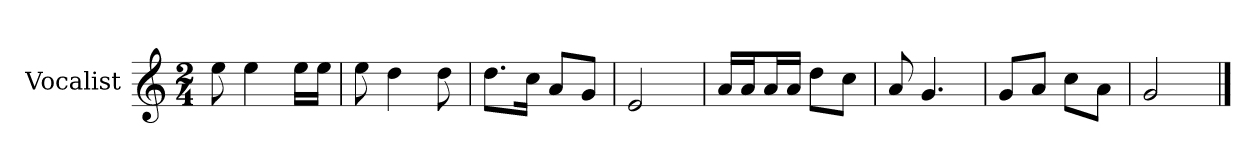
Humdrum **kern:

**kern
*part1
*staff1
*I"Vocalist
*k[]
*C:
*M2/4
=
8ee
4ee
16eeLL
16eeJJ
=1
8ee
4dd
8dd
=2
8.ddL
16ccJk
8aL
8gJ
=3
2e
=4
16aLL
16aJ
16aL
16aJJ
8ddL
8ccJ
=5
8a
4.g
=6
8gL
8aJ
8ccL
8aJ
=7
2g
==
*-
